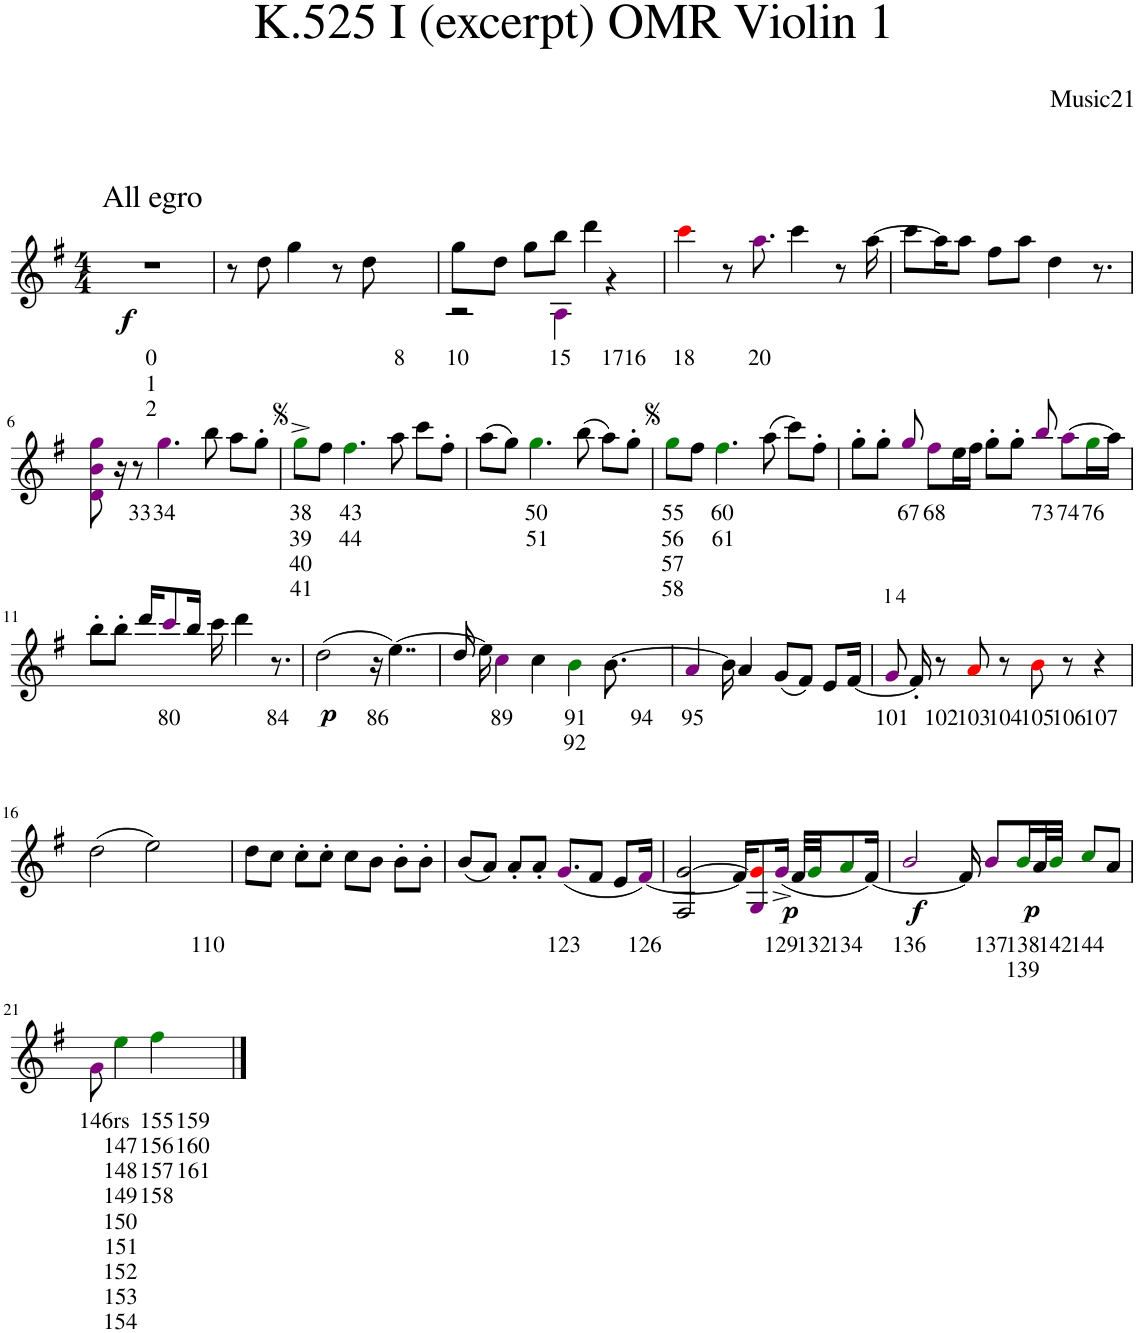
**kern	**text	**text	**text	**text	**text	**text	**text	**text	**text	**dynam
*part1	*part1	*part1	*part1	*part1	*part1	*part1	*part1	*part1	*part1	*part1
*staff1	*staff1	*staff1	*staff1	*staff1	*staff1	*staff1	*staff1	*staff1	*staff1	*staff1
*I"Womens Voices	*	*	*	*	*	*	*	*	*	*
*I'V	*	*	*	*	*	*	*	*	*	*
*clefG2	*	*	*	*	*	*	*	*	*	*
*k[f#]	*	*	*	*	*	*	*	*	*	*
*G:	*	*	*	*	*	*	*	*	*	*
*M4/4	*	*	*	*	*	*	*	*	*	*
=1	=1	=1	=1	=1	=1	=1	=1	=1	=1	=1
!LO:TX:a:t=All egro	!	!	!	!	!	!	!	!	!	!
!	!LO:LY:b	!LO:LY:b	!LO:LY:b	!	!	!	!	!	!	!LO:DY:b
1r	0	1	2	.	.	.	.	.	.	f
=2	=2	=2	=2	=2	=2	=2	=2	=2	=2	=2
8r	.	.	.	.	.	.	.	.	.	.
8dd\	.	.	.	.	.	.	.	.	.	.
4gg\	.	.	.	.	.	.	.	.	.	.
8r	.	.	.	.	.	.	.	.	.	.
8dd\	.	.	.	.	.	.	.	.	.	.
!	!LO:LY:b	!	!	!	!	!	!	!	!	!
4ryy	8	.	.	.	.	.	.	.	.	.
=3	=3	=3	=3	=3	=3	=3	=3	=3	=3	=3
*^	*	*	*	*	*	*	*	*	*	*
!	!	!LO:LY:b	!	!	!	!	!	!	!	!	!
8gg\L	2r	10	.	.	.	.	.	.	.	.	.
8ryy	.	.	.	.	.	.	.	.	.	.	.
8dd\J	.	.	.	.	.	.	.	.	.	.	.
8gg\L	.	.	.	.	.	.	.	.	.	.	.
!	!	!LO:LY:b	!	!	!	!	!	!	!	!	!
8bb\J	4Ai\	15	.	.	.	.	.	.	.	.	.
4ddd\	.	.	.	.	.	.	.	.	.	.	.
!	!	!LO:LY:b	!	!	!	!	!	!	!	!	!
.	4r	17	.	.	.	.	.	.	.	.	.
!	!	!LO:LY:b	!	!	!	!	!	!	!	!	!
8ryy	.	16	.	.	.	.	.	.	.	.	.
*v	*v	*	*	*	*	*	*	*	*	*	*
=4	=4	=4	=4	=4	=4	=4	=4	=4	=4	=4
!	!LO:LY:b	!	!	!	!	!	!	!	!	!
4cccj\	18	.	.	.	.	.	.	.	.	.
8ryy	.	.	.	.	.	.	.	.	.	.
8r	.	.	.	.	.	.	.	.	.	.
!	!LO:LY:b	!	!	!	!	!	!	!	!	!
8.aai\	20	.	.	.	.	.	.	.	.	.
4ccc\	.	.	.	.	.	.	.	.	.	.
8r	.	.	.	.	.	.	.	.	.	.
[16aa\	.	.	.	.	.	.	.	.	.	.
=5	=5	=5	=5	=5	=5	=5	=5	=5	=5	=5
8ccc\L	.	.	.	.	.	.	.	.	.	.
16aa\K]	.	.	.	.	.	.	.	.	.	.
8aa\J	.	.	.	.	.	.	.	.	.	.
8ff#\L	.	.	.	.	.	.	.	.	.	.
8aa\J	.	.	.	.	.	.	.	.	.	.
4dd\	.	.	.	.	.	.	.	.	.	.
8.r	.	.	.	.	.	.	.	.	.	.
!!LO:LB:g=z
=6	=6	=6	=6	=6	=6	=6	=6	=6	=6	=6
8di\ 8bi\ 8ggi\	.	.	.	.	.	.	.	.	.	.
16r	.	.	.	.	.	.	.	.	.	.
!	!LO:LY:b	!	!	!	!	!	!	!	!	!
8r	33	.	.	.	.	.	.	.	.	.
!	!LO:LY:b	!	!	!	!	!	!	!	!	!
4.ggi\	34	.	.	.	.	.	.	.	.	.
8bb\	.	.	.	.	.	.	.	.	.	.
8aa\L	.	.	.	.	.	.	.	.	.	.
[16gg\J	.	.	.	.	.	.	.	.	.	.
=7	=7	=7	=7	=7	=7	=7	=7	=7	=7	=7
!	!LO:LY:b	!LO:LY:b	!LO:LY:b	!LO:LY:b	!	!	!	!	!	!
8gg^Z\L	38	39	40	41	.	.	.	.	.	.
16gg'\J]	.	.	.	.	.	.	.	.	.	.
8ff#\J	.	.	.	.	.	.	.	.	.	.
!	!LO:LY:b	!LO:LY:b	!	!	!	!	!	!	!	!
4.ff#Z\	43	44	.	.	.	.	.	.	.	.
8aa\	.	.	.	.	.	.	.	.	.	.
8ccc\L	.	.	.	.	.	.	.	.	.	.
8ff#'\J	.	.	.	.	.	.	.	.	.	.
=8	=8	=8	=8	=8	=8	=8	=8	=8	=8	=8
(8aa\L	.	.	.	.	.	.	.	.	.	.
8gg\J)	.	.	.	.	.	.	.	.	.	.
!	!LO:LY:b	!LO:LY:b	!	!	!	!	!	!	!	!
4.ggZ\	50	51	.	.	.	.	.	.	.	.
(8bb\	.	.	.	.	.	.	.	.	.	.
8aa\L)	.	.	.	.	.	.	.	.	.	.
8gg'\J	.	.	.	.	.	.	.	.	.	.
=9	=9	=9	=9	=9	=9	=9	=9	=9	=9	=9
!	!LO:LY:b	!LO:LY:b	!LO:LY:b	!LO:LY:b	!	!	!	!	!	!
8ggZ\L	55	56	57	58	.	.	.	.	.	.
8ff#\J	.	.	.	.	.	.	.	.	.	.
!	!LO:LY:b	!LO:LY:b	!	!	!	!	!	!	!	!
4.ff#Z\	60	61	.	.	.	.	.	.	.	.
(8aa\	.	.	.	.	.	.	.	.	.	.
8ccc\L)	.	.	.	.	.	.	.	.	.	.
8ff#'\J	.	.	.	.	.	.	.	.	.	.
=10	=10	=10	=10	=10	=10	=10	=10	=10	=10	=10
8gg'\L	.	.	.	.	.	.	.	.	.	.
8gg'\J	.	.	.	.	.	.	.	.	.	.
!	!LO:LY:b	!	!	!	!	!	!	!	!	!
8ggi/	67	.	.	.	.	.	.	.	.	.
!	!LO:LY:b	!	!	!	!	!	!	!	!	!
8ff#i\L	68	.	.	.	.	.	.	.	.	.
16ee\L	.	.	.	.	.	.	.	.	.	.
16ff#\JJ	.	.	.	.	.	.	.	.	.	.
8gg'\L	.	.	.	.	.	.	.	.	.	.
8gg'\J	.	.	.	.	.	.	.	.	.	.
!	!LO:LY:b	!	!	!	!	!	!	!	!	!
8bbi/	73	.	.	.	.	.	.	.	.	.
!	!LO:LY:b	!	!	!	!	!	!	!	!	!
[8aai\L	74	.	.	.	.	.	.	.	.	.
!	!LO:LY:b	!	!	!	!	!	!	!	!	!
16ggZ\L	76	.	.	.	.	.	.	.	.	.
16aa\JJ]	.	.	.	.	.	.	.	.	.	.
!!LO:LB:g=z
=11	=11	=11	=11	=11	=11	=11	=11	=11	=11	=11
8bb'\L	.	.	.	.	.	.	.	.	.	.
8bb'\J	.	.	.	.	.	.	.	.	.	.
16ddd/KL	.	.	.	.	.	.	.	.	.	.
!	!LO:LY:b	!	!	!	!	!	!	!	!	!
8ccci/	80	.	.	.	.	.	.	.	.	.
16bb/Jk	.	.	.	.	.	.	.	.	.	.
16ccc\	.	.	.	.	.	.	.	.	.	.
4ddd\	.	.	.	.	.	.	.	.	.	.
!	!LO:LY:b	!	!	!	!	!	!	!	!	!
8.r	84	.	.	.	.	.	.	.	.	.
=12	=12	=12	=12	=12	=12	=12	=12	=12	=12	=12
!	!	!	!	!	!	!	!	!	!	!LO:DY:b
(2dd\	.	.	.	.	.	.	.	.	.	p
!	!LO:LY:b	!	!	!	!	!	!	!	!	!
16r	86	.	.	.	.	.	.	.	.	.
[4..ee\)	.	.	.	.	.	.	.	.	.	.
=13	=13	=13	=13	=13	=13	=13	=13	=13	=13	=13
16dd/	.	.	.	.	.	.	.	.	.	.
16ee\]	.	.	.	.	.	.	.	.	.	.
!	!LO:LY:b	!	!	!	!	!	!	!	!	!
4cci\	89	.	.	.	.	.	.	.	.	.
4cc\	.	.	.	.	.	.	.	.	.	.
!	!LO:LY:b	!LO:LY:b	!	!	!	!	!	!	!	!
4bZ\	91	92	.	.	.	.	.	.	.	.
[8b\	.	.	.	.	.	.	.	.	.	.
16ryy	.	.	.	.	.	.	.	.	.	.
!	!LO:LY:b	!	!	!	!	!	!	!	!	!
4ryy	94	.	.	.	.	.	.	.	.	.
=14	=14	=14	=14	=14	=14	=14	=14	=14	=14	=14
!	!LO:LY:b	!	!	!	!	!	!	!	!	!
4ai/	95	.	.	.	.	.	.	.	.	.
16b\_	.	.	.	.	.	.	.	.	.	.
16b\]	.	.	.	.	.	.	.	.	.	.
4a/	.	.	.	.	.	.	.	.	.	.
(8g/L	.	.	.	.	.	.	.	.	.	.
8f#/J)	.	.	.	.	.	.	.	.	.	.
8e/L	.	.	.	.	.	.	.	.	.	.
[16f#/Jk	.	.	.	.	.	.	.	.	.	.
=15	=15	=15	=15	=15	=15	=15	=15	=15	=15	=15
!LO:TX:a:t=l 4	!	!	!	!	!	!	!	!	!	!
!	!LO:LY:b	!	!	!	!	!	!	!	!	!
8gi/	101	.	.	.	.	.	.	.	.	.
16f#'/]	.	.	.	.	.	.	.	.	.	.
!	!LO:LY:b	!	!	!	!	!	!	!	!	!
8r	102	.	.	.	.	.	.	.	.	.
!	!LO:LY:b	!	!	!	!	!	!	!	!	!
8aj/	103	.	.	.	.	.	.	.	.	.
!	!LO:LY:b	!	!	!	!	!	!	!	!	!
8r	104	.	.	.	.	.	.	.	.	.
!	!LO:LY:b	!	!	!	!	!	!	!	!	!
8bj\	105	.	.	.	.	.	.	.	.	.
!	!LO:LY:b	!	!	!	!	!	!	!	!	!
8r	106	.	.	.	.	.	.	.	.	.
!	!LO:LY:b	!	!	!	!	!	!	!	!	!
8.r	107	.	.	.	.	.	.	.	.	.
!!LO:LB:g=z
=16	=16	=16	=16	=16	=16	=16	=16	=16	=16	=16
(2dd\	.	.	.	.	.	.	.	.	.	.
16r	.	.	.	.	.	.	.	.	.	.
2ee\)	.	.	.	.	.	.	.	.	.	.
!	!LO:LY:b	!	!	!	!	!	!	!	!	!
16ryy	110	.	.	.	.	.	.	.	.	.
=17	=17	=17	=17	=17	=17	=17	=17	=17	=17	=17
8dd\L	.	.	.	.	.	.	.	.	.	.
8cc\J	.	.	.	.	.	.	.	.	.	.
8cc'\L	.	.	.	.	.	.	.	.	.	.
8cc'\J	.	.	.	.	.	.	.	.	.	.
8cc\L	.	.	.	.	.	.	.	.	.	.
8b\J	.	.	.	.	.	.	.	.	.	.
8b'\L	.	.	.	.	.	.	.	.	.	.
8b'\J	.	.	.	.	.	.	.	.	.	.
=18	=18	=18	=18	=18	=18	=18	=18	=18	=18	=18
(8b/L	.	.	.	.	.	.	.	.	.	.
8a/J)	.	.	.	.	.	.	.	.	.	.
8a'/L	.	.	.	.	.	.	.	.	.	.
8a'/J	.	.	.	.	.	.	.	.	.	.
!	!LO:LY:b	!	!	!	!	!	!	!	!	!
(8.gi/L	123	.	.	.	.	.	.	.	.	.
8f#/J	.	.	.	.	.	.	.	.	.	.
8e/L	.	.	.	.	.	.	.	.	.	.
!	!LO:LY:b	!	!	!	!	!	!	!	!	!
[16f#i/Jk)	126	.	.	.	.	.	.	.	.	.
=19	=19	=19	=19	=19	=19	=19	=19	=19	=19	=19
2F#/ [2g/	.	.	.	.	.	.	.	.	.	.
16f#/KL]	.	.	.	.	.	.	.	.	.	.
8Gi/ 8gj/]	.	.	.	.	.	.	.	.	.	.
!	!LO:LY:b	!	!	!	!	!	!	!	!	!LO:DY:b
(16g^i/Jk	129	.	.	.	.	.	.	.	.	p
32f#/LLL	.	.	.	.	.	.	.	.	.	.
!	!LO:LY:b	!	!	!	!	!	!	!	!	!
32gZ/JJ	132	.	.	.	.	.	.	.	.	.
!	!LO:LY:b	!	!	!	!	!	!	!	!	!
8aZ/	134	.	.	.	.	.	.	.	.	.
[16f#/Jk)	.	.	.	.	.	.	.	.	.	.
=20	=20	=20	=20	=20	=20	=20	=20	=20	=20	=20
!	!LO:LY:b	!	!	!	!	!	!	!	!	!LO:DY:b
2bi/	136	.	.	.	.	.	.	.	.	f
16f#/]	.	.	.	.	.	.	.	.	.	.
!	!LO:LY:b	!	!	!	!	!	!	!	!	!
8bi/L	137	.	.	.	.	.	.	.	.	.
!	!LO:LY:b	!LO:LY:b	!	!	!	!	!	!	!	!LO:DY:b
16bZ/L	138	139	.	.	.	.	.	.	.	p
32a/L	.	.	.	.	.	.	.	.	.	.
!	!LO:LY:b	!	!	!	!	!	!	!	!	!
32bZ/JJJ	142	.	.	.	.	.	.	.	.	.
!	!LO:LY:b	!	!	!	!	!	!	!	!	!
8ccZ/L	144	.	.	.	.	.	.	.	.	.
[16a/J	.	.	.	.	.	.	.	.	.	.
!!LO:LB:g=z
=21	=21	=21	=21	=21	=21	=21	=21	=21	=21	=21
!	!LO:LY:b	!	!	!	!	!	!	!	!	!
8gi\	146	.	.	.	.	.	.	.	.	.
16a/J]	.	.	.	.	.	.	.	.	.	.
!	!LO:LY:b	!LO:LY:b	!LO:LY:b	!LO:LY:b	!LO:LY:b	!LO:LY:b	!LO:LY:b	!LO:LY:b	!LO:LY:b	!
4eeZ\	rs	147	148	149	150	151	152	153	154	.
!	!LO:LY:b	!LO:LY:b	!LO:LY:b	!LO:LY:b	!	!	!	!	!	!
4ff#Z\	155	156	157	158	.	.	.	.	.	.
!	!LO:LY:b	!LO:LY:b	!LO:LY:b	!	!	!	!	!	!	!
4.ryy	159	160	161	.	.	.	.	.	.	.
==	==	==	==	==	==	==	==	==	==	==
*-	*-	*-	*-	*-	*-	*-	*-	*-	*-	*-
